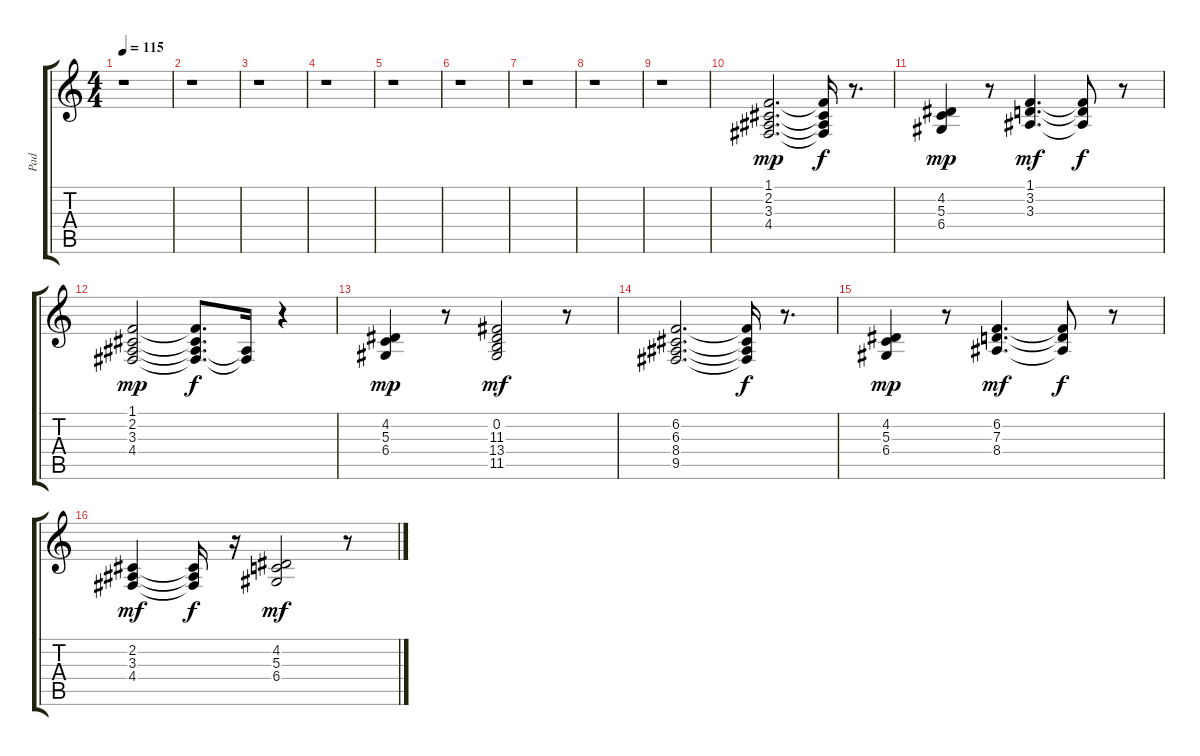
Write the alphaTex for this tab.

\track ("Pad" "Pad") {instrument pad2warm}
\staff {score tabs}
\tuning (E4 B3 G3 D3 A2 E2) {hide}
\ts (4 4)
\tempo 115
\clef g2
\ks c
r.1{dy mf} |
r.1 |
r.1 |
r.1 |
r.1 |
r.1 |
r.1 |
r.1 |
r.1 |
(1.1 2.2 3.3 4.4).2{d dy mp} (1.1{t} 2.2{t} 3.3{t} 4.4{t}).16{dy f} r.8{d} |
(4.2 5.3 6.4).4{dy mp} r.8 (1.1 3.2 3.3).4{d dy mf} (1.1{t} 3.2{t} 3.3{t}).8{dy f} r.8 |
(1.1 2.2 3.3 4.4).2{dy mp} (1.1{t} 2.2{t} 3.3{t} 4.4{t}).8{d dy f} (3.3{t} 4.4{t}).16 r.4 |
(4.2 5.3 6.4).4{dy mp} r.8 (0.2 11.3 13.4 11.5).2{dy mf} r.8 |
(6.2 6.3 8.4 9.5).2{d} (6.2{t} 6.3{t} 8.4{t} 9.5{t}).16{dy f} r.8{d} |
(4.2 5.3 6.4).4{dy mp} r.8 (6.2 7.3 8.4).4{d dy mf} (6.2{t} 7.3{t} 8.4{t}).8{dy f} r.8 |
(2.2 3.3 4.4).4{dy mf} (2.2{t} 3.3{t} 4.4{t}).16{dy f} r.16 (4.2 5.3 6.4).2{dy mf} r.8
